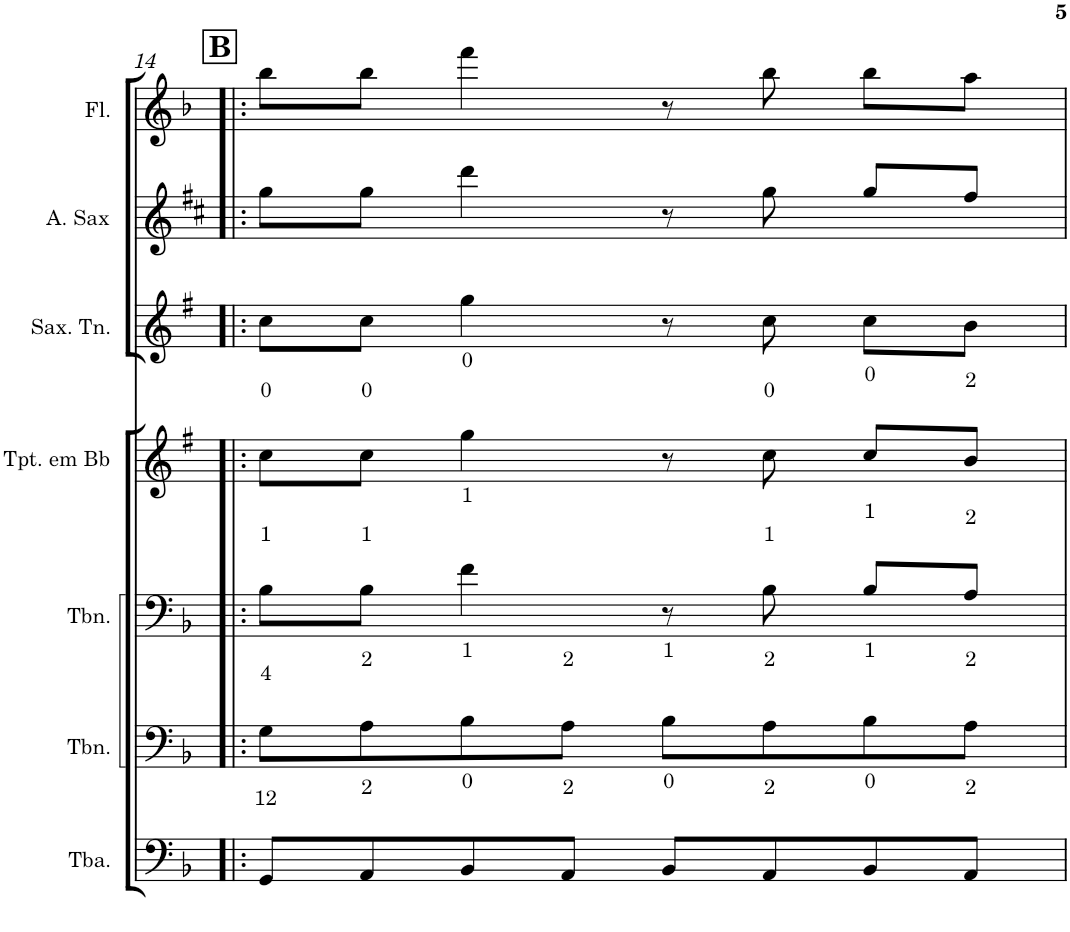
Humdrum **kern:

**kern	**kern	**kern	**kern	**kern	**kern	**kern
*part7	*part6	*part5	*part4	*part3	*part2	*part1
*staff7	*staff6	*staff5	*staff4	*staff3	*staff2	*staff1
*I"Tuba	*I"Trombone - harmonia	*I"Trombone	*I"Trompete em Bb	*I"Saxofone Tenor	*I"Saxofone Alto	*I"Flauta Transversal
*I'Tba.	*I'Tbn.	*I'Tbn.	*I'Tpt. em Bb	*I'Sax. Tn.	*	*I'Fl.
!!LO:PB:g=z
*clefF4	*clefF4	*clefF4	*clefG2	*clefG2	*clefG2	*clefG2
*	*	*	*Trd1c2	*Trd8c14	*Trd5c9	*
*k[b-]	*k[b-]	*k[b-]	*k[f#]	*k[f#]	*k[f#c#]	*k[b-]
*M4/4	*M4/4	*M4/4	*M4/4	*M4/4	*M4/4	*M4/4
!!LO:REH:place=s1:a:B:cj:fs=14:t=B
=14!|:	=14!|:	=14!|:	=14!|:	=14!|:	=14!|:	=14!|:
8GG/L	8G\L	8B-\L	8cc\L	8cc\L	8gg\L	8bb-\L
8AA/	8A\	8B-\J	8cc\J	8cc\J	8gg\J	8bb-\J
8BB-/	8B-\	4f\	4gg\	4gg\	4ddd\	4fff\
8AA/J	8A\J	.	.	.	.	.
8BB-/L	8B-\L	8r	8r	8r	8r	8r
8AA/	8A\	8B-\	8cc\	8cc\	8gg\	8bb-\
8BB-/	8B-\	8B-/L	8cc/L	8cc\L	8gg/L	8bb-\L
8AA/J	8A\J	8A/J	8b/J	8b\J	8ff#/J	8aa\J
=	=	=	=	=	=	=
*-	*-	*-	*-	*-	*-	*-
